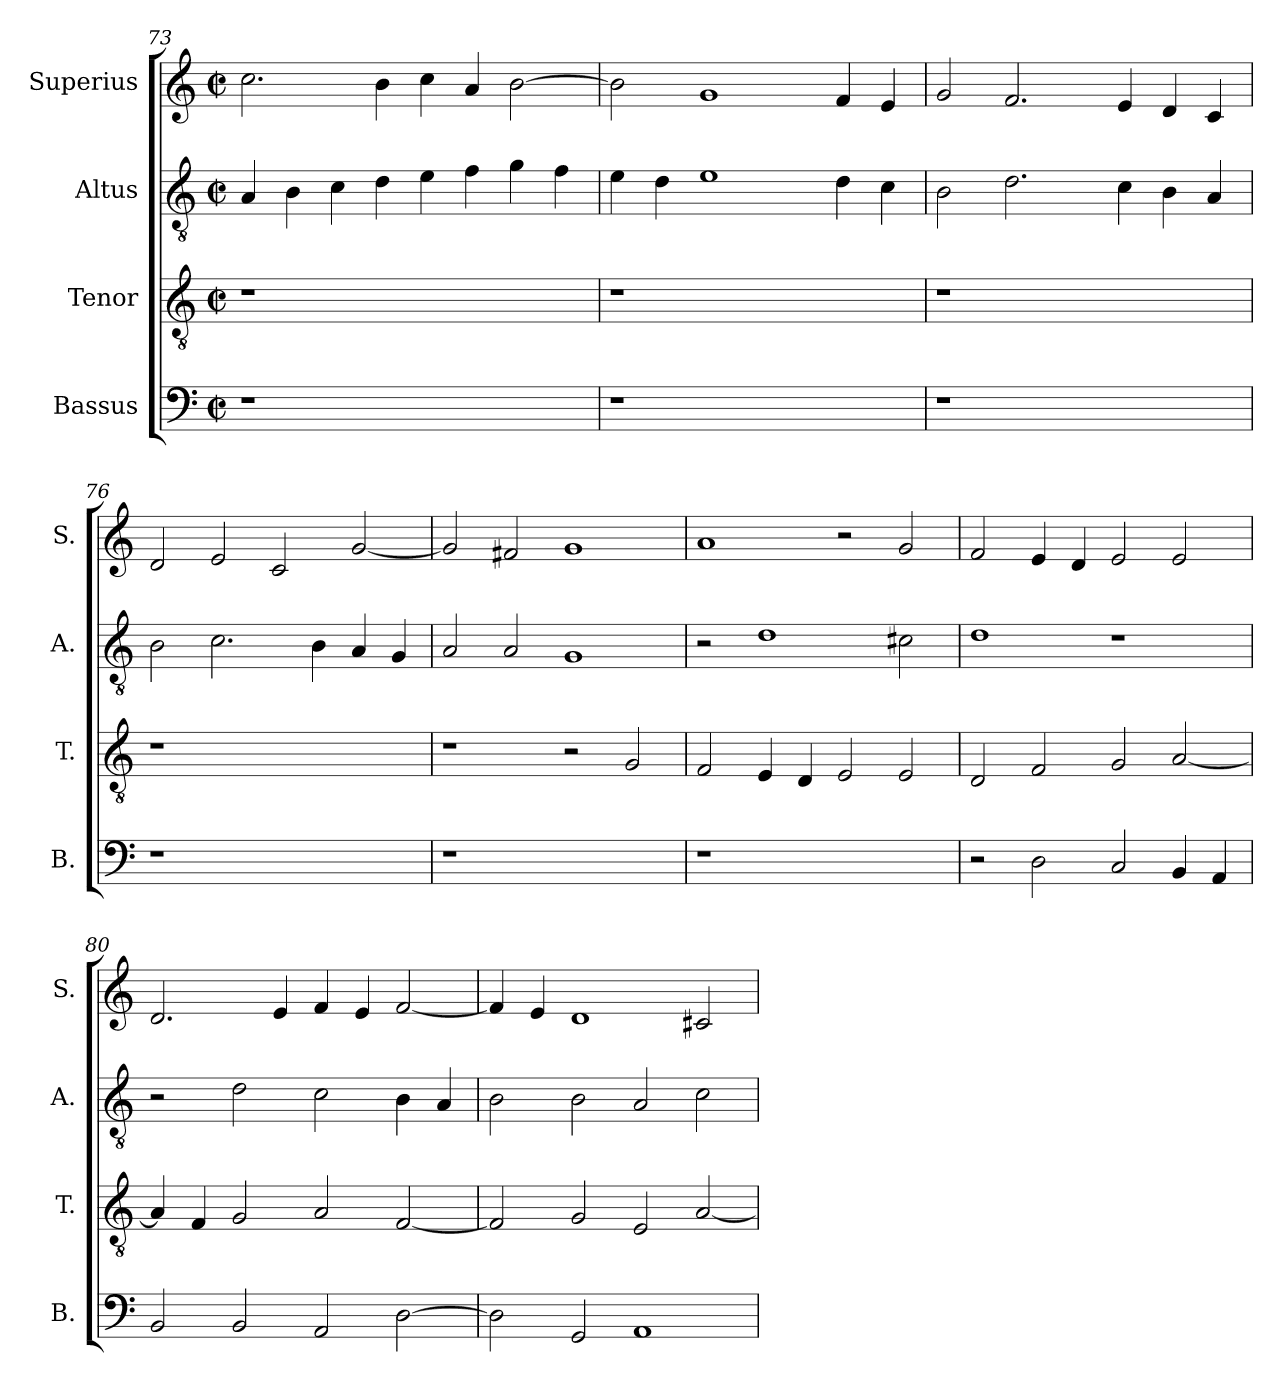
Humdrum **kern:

**kern	**kern	**kern	**kern
*part4	*part3	*part2	*part1
*staff4	*staff3	*staff2	*staff1
*I"Bassus	*I"Tenor	*I"Altus	*I"Superius
*I'B.	*I'T.	*I'A.	*I'S.
*clefF4	*clefGv2	*clefGv2	*clefG2
*	*ITrd7c12	*ITrd7c12	*
*k[]	*k[]	*k[]	*k[]
*C:	*C:	*C:	*C:
*M2/2	*M2/2	*M2/2	*M2/2
*met(c|)	*met(c|)	*met(c|)	*met(c|)
=73	=73	=73	=73
!LO:N:vis=1	!LO:N:vis=1	!	!
1r	1r	4AAi/	2.cci\
.	.	4BBi\	.
.	.	4Ci\	.
.	.	4Di\	4bi\
1ryy	1ryy	4Ei\	4cci\
.	.	4Fi\	4ai/
.	.	4Gi\	[>2bi\
.	.	4Fi\	.
!!LO:PB:g=z
=74	=74	=74	=74
!LO:N:vis=1	!LO:N:vis=1	!	!
1r	1r	4Ei\	2bi\]
.	.	4Di\	.
.	.	1Ei	1gi
1ryy	1ryy	.	.
.	.	4Di\	4fi/
.	.	4Ci\	4ei/
=75	=75	=75	=75
!LO:N:vis=1	!LO:N:vis=1	!	!
1r	1r	2BBi\	2gi/
.	.	2.Di\	2.fi/
1ryy	1ryy	.	.
.	.	4Ci\	4ei/
.	.	4BBi\	4di/
.	.	4AAi/	4ci/
=76	=76	=76	=76
!LO:N:vis=1	!LO:N:vis=1	!	!
1r	1r	2BBi\	2di/
.	.	2.Ci\	2ei/
1ryy	1ryy	.	2ci/
.	.	4BBi\	.
.	.	4AAi/	[<2gi/
.	.	4GGi/	.
=77	=77	=77	=77
!LO:N:vis=1	!	!	!
1r	1r	2AAi/	2gi/]
.	.	2AAi/	2f#Xi/
1ryy	2r	1GGi	1gi
.	2GGi/	.	.
=78	=78	=78	=78
!LO:N:vis=1	!	!	!
1r	2FFi/	2r	1ai
.	4EEi/	1Di	.
.	4DDi/	.	.
1ryy	2EEi/	.	2r
.	2EEi/	2C#Xi\	2gi/
!!LO:LB:g=z
=79	=79	=79	=79
2r	2DDi/	1Di	2fi/
2Di\	2FFi/	.	4ei/
.	.	.	4di/
2Ci/	2GGi/	1r	2ei/
4BBi/	[<2AAi/	.	2ei/
4AAi/	.	.	.
=80	=80	=80	=80
2BBi/	4AAi/]	2r	2.di/
.	4FFi/	.	.
2BBi/	2GGi/	2Di\	.
.	.	.	4ei/
2AAi/	2AAi/	2Ci\	4fi/
.	.	.	4ei/
[>2Di\	[<2FFi/	4BBi\	[<2fi/
.	.	4AAi/	.
=81	=81	=81	=81
2Di\]	2FFi/]	2BBi\	4fi/]
.	.	.	4ei/
2GGi/	2GGi/	2BBi\	1di
1AAi	2EEi/	2AAi/	.
.	[<2AAi/	2Ci\	2c#Xi/
=	=	=	=
*-	*-	*-	*-
